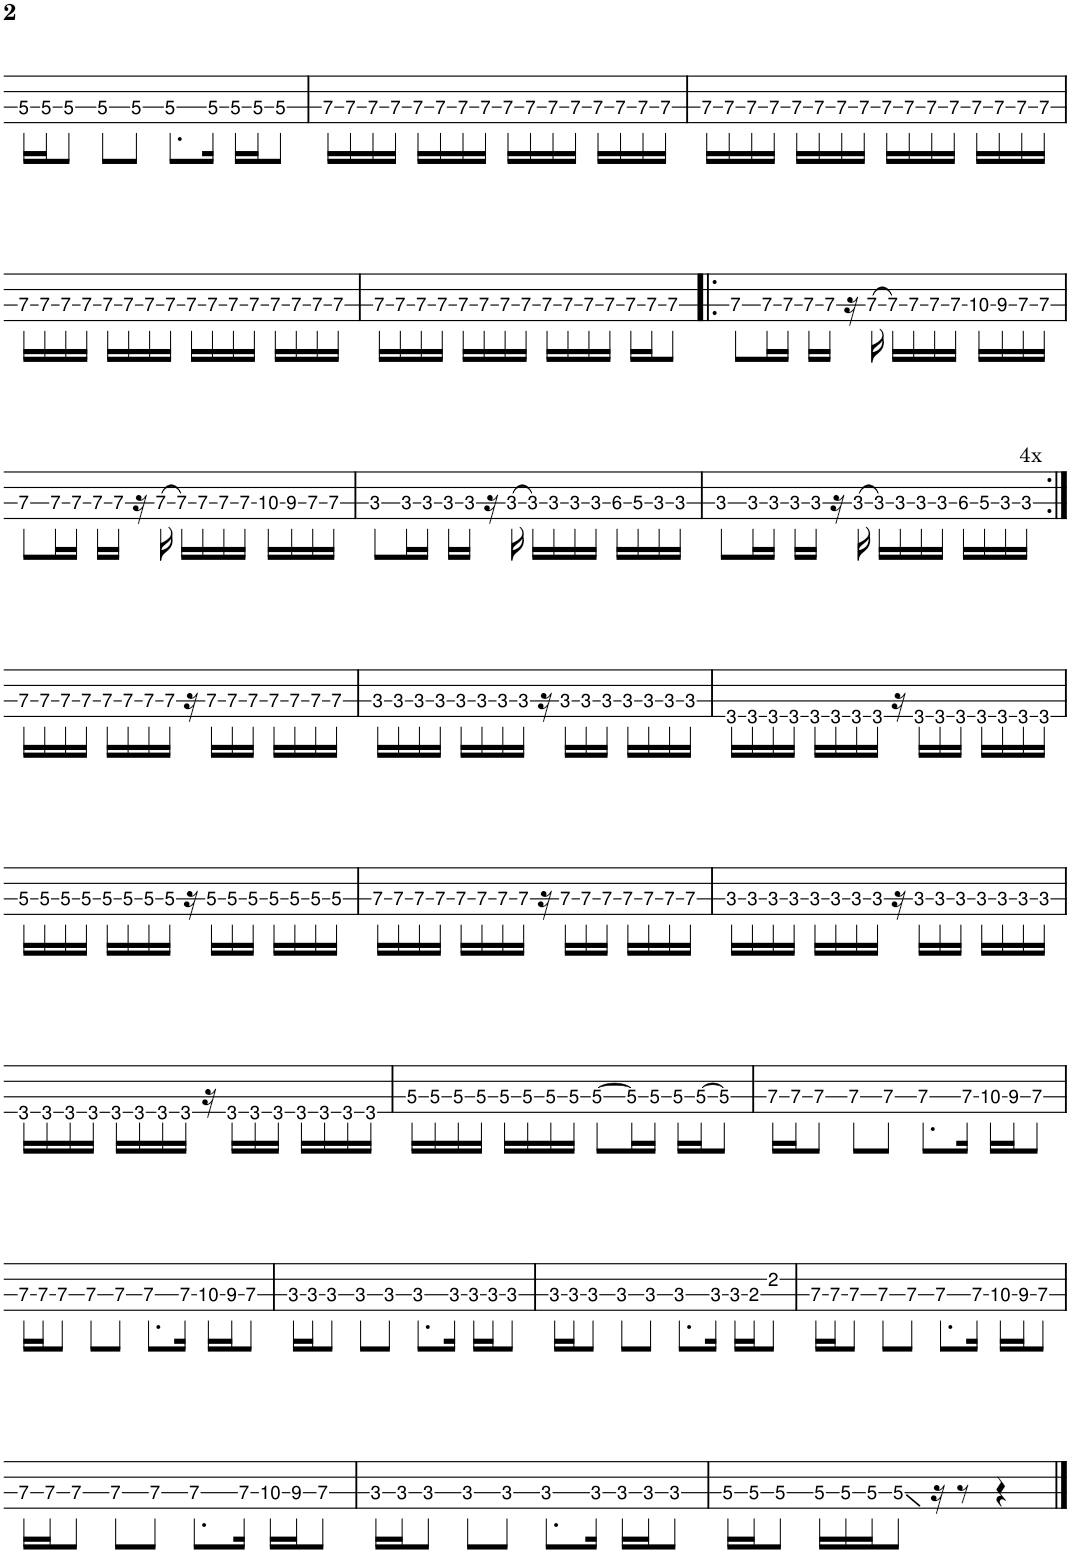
**kern
*part1
*staff1
*I"Electric Bass
*I'El. B.
!!LO:PB:g=z
*
*Trd7c12
*k[]
*M4/4
=32
16D\LL
16D\J
8D\J
8D\L
8D\J
8.D\L
16D\Jk
16D\LL
16D\J
8D\J
=33
16E\LL
16E\
16E\
16E\JJ
16E\LL
16E\
16E\
16E\JJ
16E\LL
16E\
16E\
16E\JJ
16E\LL
16E\
16E\
16E\JJ
=34
16E\LL
16E\
16E\
16E\JJ
16E\LL
16E\
16E\
16E\JJ
16E\LL
16E\
16E\
16E\JJ
16E\LL
16E\
16E\
16E\JJ
!!LO:LB:g=z
=35
16E\LL
16E\
16E\
16E\JJ
16E\LL
16E\
16E\
16E\JJ
16E\LL
16E\
16E\
16E\JJ
16E\LL
16E\
16E\
16E\JJ
=36
16E\LL
16E\
16E\
16E\JJ
16E\LL
16E\
16E\
16E\JJ
16E\LL
16E\
16E\
16E\JJ
16E\LL
16E\J
8E\J
=37!|:
8E\L
16E\L
16E\JJ
16E\LL
16E\JJ
16r
[16E\
16E\LL]
16E\
16E\
16E\JJ
16G\LL
16F#\
16E\
16E\JJ
!!LO:LB:g=z
=38
8E\L
16E\L
16E\JJ
16E\LL
16E\JJ
16r
[16E\
16E\LL]
16E\
16E\
16E\JJ
16G\LL
16F#\
16E\
16E\JJ
=39
8C\L
16C\L
16C\JJ
16C\LL
16C\JJ
16r
[16C\
16C\LL]
16C\
16C\
16C\JJ
16E-\LL
16D\
16C\
16C\JJ
=40
8C\L
16C\L
16C\JJ
16C\LL
16C\JJ
16r
[16C\
16C\LL]
16C\
16C\
16C\JJ
16E-\LL
16D\
16C\
!LO:TX:a:t=4x
16C\JJ
!!LO:LB:g=z
=41:|!
16E\LL
16E\
16E\
16E\JJ
16E\LL
16E\
16E\
16E\JJ
16r
16E\LL
16E\
16E\JJ
16E\LL
16E\
16E\
16E\JJ
=42
16C\LL
16C\
16C\
16C\JJ
16C\LL
16C\
16C\
16C\JJ
16r
16C\LL
16C\
16C\JJ
16C\LL
16C\
16C\
16C\JJ
=43
16GG\LL
16GG\
16GG\
16GG\JJ
16GG\LL
16GG\
16GG\
16GG\JJ
16r
16GG\LL
16GG\
16GG\JJ
16GG\LL
16GG\
16GG\
16GG\JJ
!!LO:LB:g=z
=44
16D\LL
16D\
16D\
16D\JJ
16D\LL
16D\
16D\
16D\JJ
16r
16D\LL
16D\
16D\JJ
16D\LL
16D\
16D\
16D\JJ
=45
16E\LL
16E\
16E\
16E\JJ
16E\LL
16E\
16E\
16E\JJ
16r
16E\LL
16E\
16E\JJ
16E\LL
16E\
16E\
16E\JJ
=46
16C\LL
16C\
16C\
16C\JJ
16C\LL
16C\
16C\
16C\JJ
16r
16C\LL
16C\
16C\JJ
16C\LL
16C\
16C\
16C\JJ
!!LO:LB:g=z
=47
16GG\LL
16GG\
16GG\
16GG\JJ
16GG\LL
16GG\
16GG\
16GG\JJ
16r
16GG\LL
16GG\
16GG\JJ
16GG\LL
16GG\
16GG\
16GG\JJ
=48
16D\LL
16D\
16D\
16D\JJ
16D\LL
16D\
16D\
16D\JJ
[8D\L
16D\L]
16D\JJ
16D\LL
[16D\J
8D\J]
=49
16E\LL
16E\J
8E\J
8E\L
8E\J
8.E\L
16E\Jk
16G\LL
16F#\J
8E\J
!!LO:LB:g=z
=50
16E\LL
16E\J
8E\J
8E\L
8E\J
8.E\L
16E\Jk
16G\LL
16F#\J
8E\J
=51
16C\LL
16C\J
8C\J
8C\L
8C\J
8.C\L
16C\Jk
16C\LL
16C\J
8C\J
=52
16C\LL
16C\J
8C\J
8C\L
8C\J
8.C\L
16C\Jk
16C\LL
16BB\J
8E\J
=53
16E\LL
16E\J
8E\J
8E\L
8E\J
8.E\L
16E\Jk
16G\LL
16F#\J
8E\J
!!LO:LB:g=z
=54
16E\LL
16E\J
8E\J
8E\L
8E\J
8.E\L
16E\Jk
16G\LL
16F#\J
8E\J
=55
16C\LL
16C\J
8C\J
8C\L
8C\J
8.C\L
16C\Jk
16C\LL
16C\J
8C\J
=56
16D\LL
16D\J
8D\J
16D\LL
16D\
16D\J
8D\J
16r
8r
4r
==
*-
